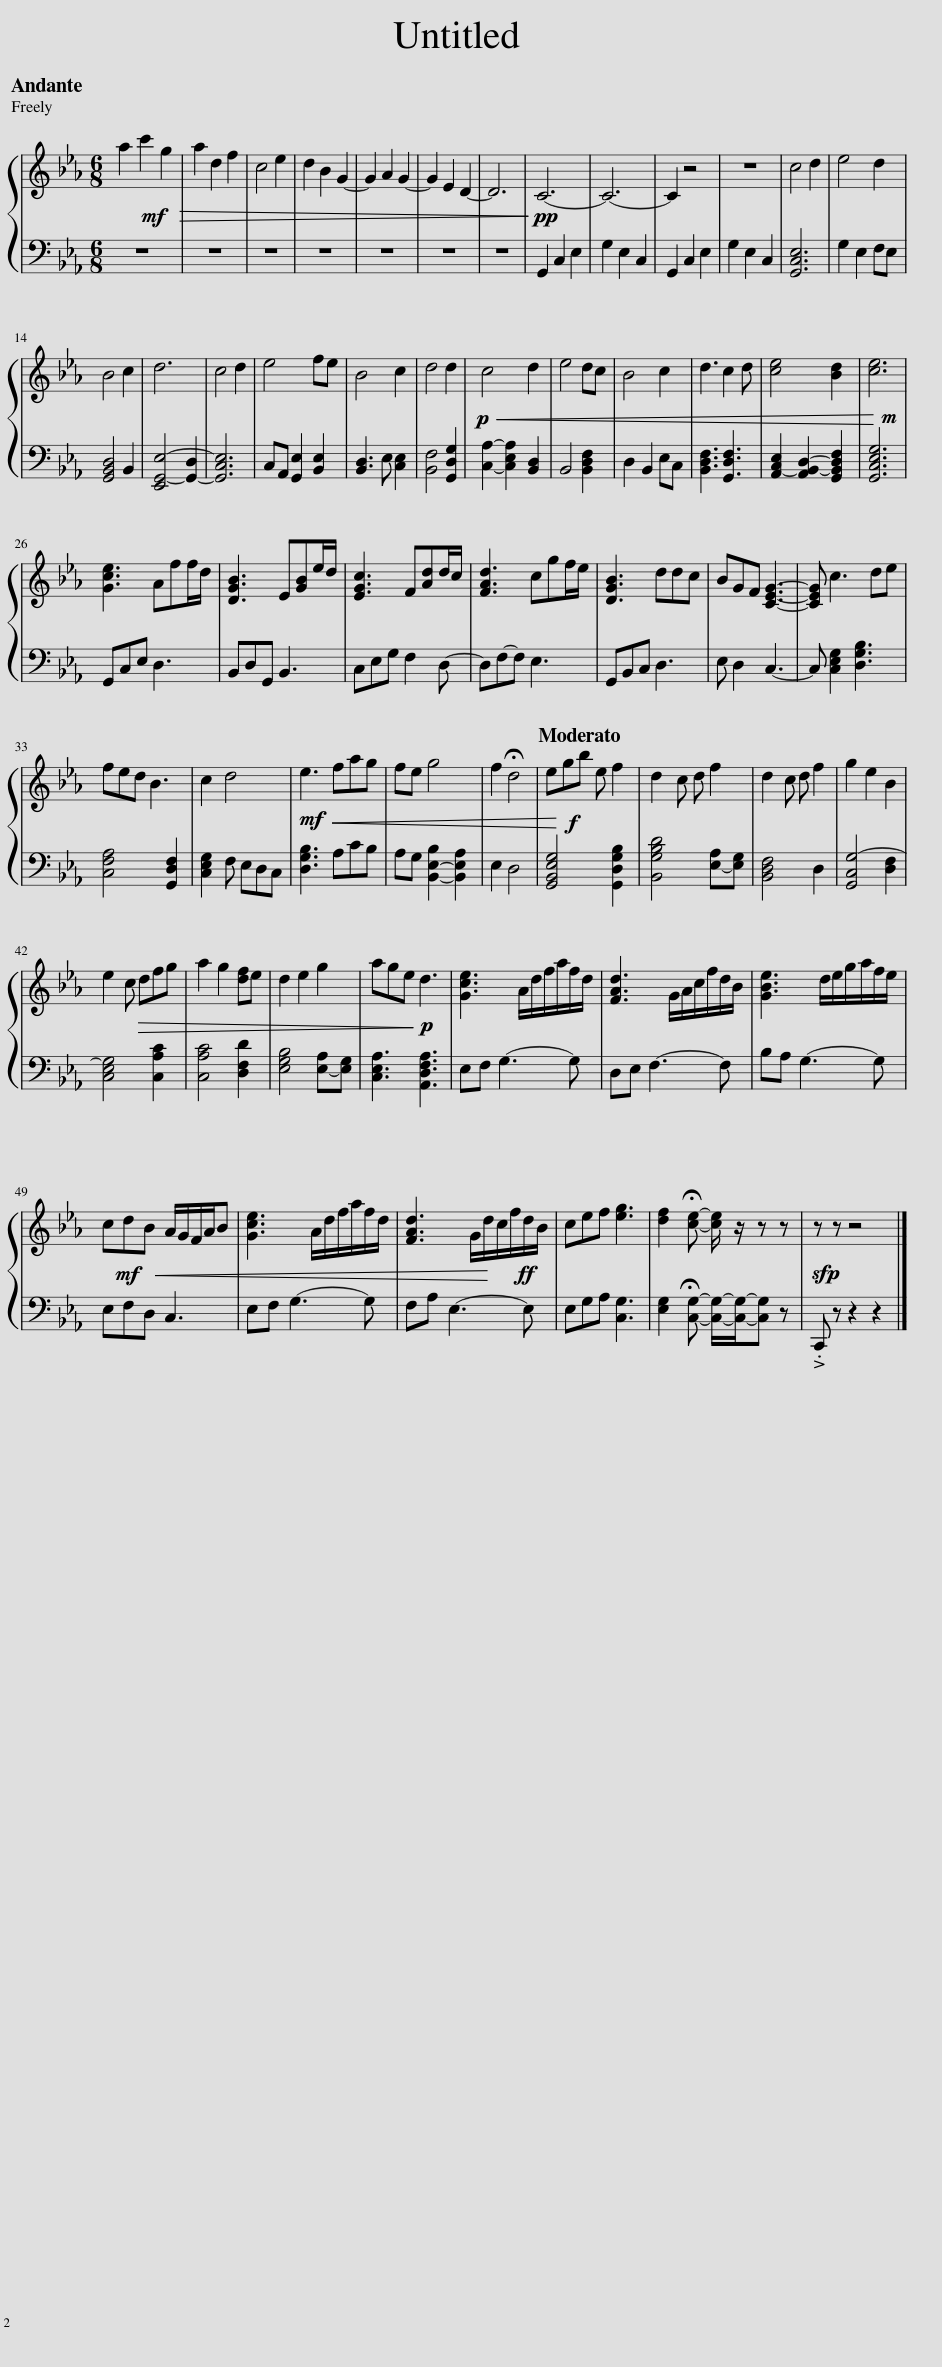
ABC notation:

X:1
%%score { 1 | 2 }
L:1/8
Q:1/4=92
M:6/8
I:linebreak $
K:Eb
V:1 treble
V:2 bass
V:1
 a2 c'2 g2 | a2 d2 f2 | c4 e2 | d2 B2 G2- | G2 A2 G2- | %5
 G2 E2!>(! D2-!>)! | D6 | C6- | C6- | C2 z4 | %10
 z6 | c4 d2 | e4 d2 |$ B4 c2 | d6 | %15
 c4 d2 | e4 fe | B4 c2 | d4 d2 | c4!<(! d2!<)! | %20
 e4 dc | B4 c2 | d3 c2 d | [ce]4 [Bd]2 | [ce]6 |$ %25
 [Gce]3 Aff/d/ | [DGB]3 E[GB]e/d/ | [EGc]3 F[Ad]d/c/ | [FAd]3 cgf/e/ | [DGB]3 ddc | %30
 BGF [CEG]3- | [CEG] c3 de |$ fed B3 | c2 d4 |!<(! e3!<)! fag | %35
 fe g4 | f2 d4 | e[Q:1/4=114]gb e f2 | d2 c d f2 | d2 c d f2 | %40
 g2 e2 B2 |$ e2 c dfg | a2 g2 [df]e | d2 e2 g2 | age!>(! d3!>)! | %45
 [Gce]3 A/d/f/a/f/d/ | [FAd]3 G/A/c/f/d/B/ | [GBe]3 d/e/g/a/f/e/ |$ cdB!<(! A/!<)!G/F/A/B | [Gce]3 A/d/f/a/f/d/ | %50
 [FAd]3 G/d/c/f/d/B/ | cef [eg]3 | [df]2 [ce]- [ce]/ z/ z z | z z z4 |] %54
V:2
 z6 | z6 | z6 | z6 | z6 | %5
 z6 | z6 | G,,2 C,2 E,2 | G,2 E,2 C,2 | G,,2 C,2 E,2 | %10
 G,2 E,2 C,2 | [G,,C,E,]6 | G,2 E,2 F,E, |$ [G,,B,,D,]4 B,,2 | [E,,G,,-E,-]4 [G,,-D,]2 | %15
 [G,,C,E,]6 | C,A,, [G,,E,]2 [B,,E,]2 | [B,,D,]3 E, [C,E,]2 | [B,,F,]4 [G,,D,G,]2 | [C,A,]2- [C,E,A,]2 [B,,D,]2 | %20
 B,,4 [B,,D,F,]2 | D,2 B,,2 E,C, | [B,,D,F,]3 [G,,D,F,]3 | [A,,-C,E,]2 [A,,B,,-D,-]2 [G,,B,,D,F,]2 | [G,,C,E,G,]6 |$ %25
 G,,C,E, D,3 | B,,D,G,, B,,3 | C,E,G, F,2 D,- | D,F,-F, E,3 | G,,B,,C, D,3 | %30
 E, D,2 C,3- | C, [C,E,G,]2 [D,G,B,]3 |$ [C,F,A,]4 [G,,D,F,]2 | [C,E,G,]2 F, E,D,C, | [D,G,B,]3 A,CB, | %35
 A,G, [B,,-E,-B,]2 [B,,E,A,]2 | E,2 D,4 | [G,,B,,E,G,]4 [G,,D,G,B,]2 | [B,,G,B,D]4 [E,-A,][E,G,] | [B,,D,F,]4 D,2 | %40
 [G,,C,G,-]4 [D,F,]2 |$ [C,E,G,]4 [C,A,C]2 | [C,A,C]4 [D,F,D]2 | [E,G,B,]4 [E,-A,][E,G,] | [C,E,A,]3 [A,,D,F,A,]3 | %45
 E,F, G,3- G, | D,E, F,3- F, | B,A, G,3- G, |$ E,F,D, C,3 | E,F, G,3- G, | %50
 F,A, E,3- E, | E,G,A, [C,G,]3 | [E,G,]2 [C,G,]- [C,G,]/-[C,G,]/-[C,G,] z | C,, z z2 z2 |] %54
